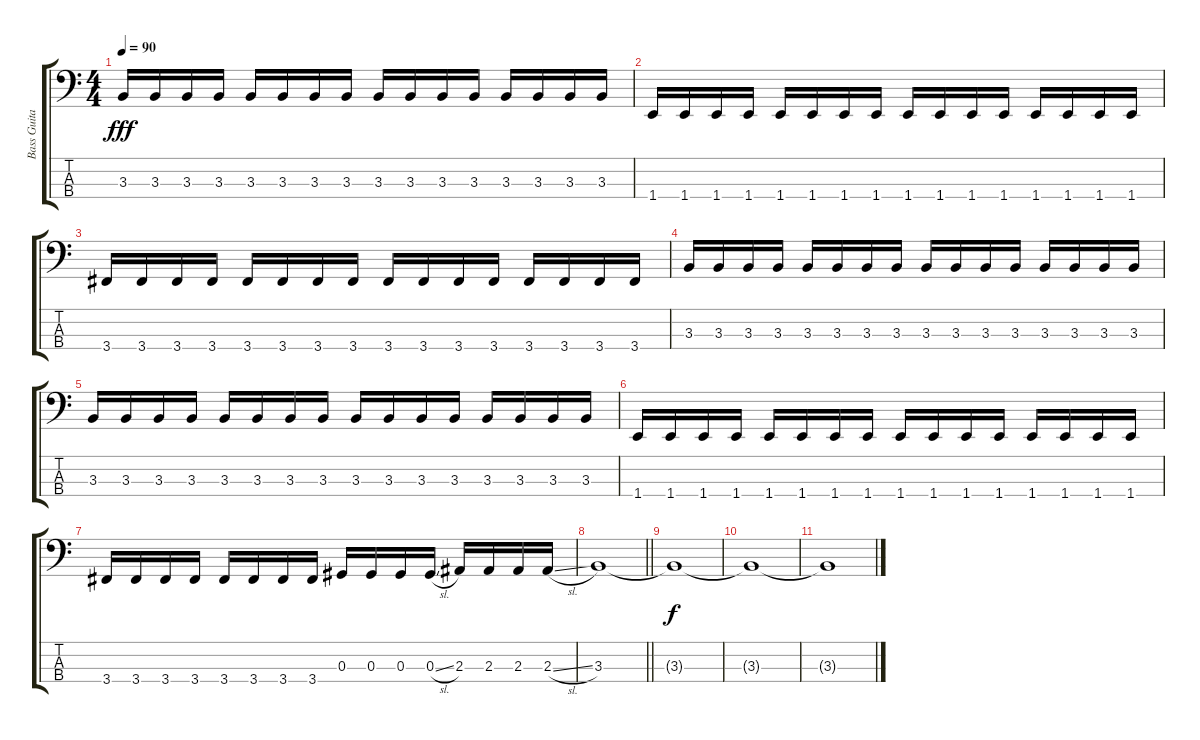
\track ("Bass Guitar" "Bass Guita") {instrument electricbassfinger}
\staff {score tabs}
\tuning (Gb2 Db2 Ab1 Eb1) {hide}
\ts (4 4)
\tempo 90
\clef f4
\ks c
3.3.16{dy fff} 3.3.16 3.3.16 3.3.16 3.3.16 3.3.16 3.3.16 3.3.16 3.3.16 3.3.16 3.3.16 3.3.16 3.3.16 3.3.16 3.3.16 3.3.16 |
1.4.16 1.4.16 1.4.16 1.4.16 1.4.16 1.4.16 1.4.16 1.4.16 1.4.16 1.4.16 1.4.16 1.4.16 1.4.16 1.4.16 1.4.16 1.4.16 |
3.4.16 3.4.16 3.4.16 3.4.16 3.4.16 3.4.16 3.4.16 3.4.16 3.4.16 3.4.16 3.4.16 3.4.16 3.4.16 3.4.16 3.4.16 3.4.16 |
3.3.16 3.3.16 3.3.16 3.3.16 3.3.16 3.3.16 3.3.16 3.3.16 3.3.16 3.3.16 3.3.16 3.3.16 3.3.16 3.3.16 3.3.16 3.3.16 |
3.3.16 3.3.16 3.3.16 3.3.16 3.3.16 3.3.16 3.3.16 3.3.16 3.3.16 3.3.16 3.3.16 3.3.16 3.3.16 3.3.16 3.3.16 3.3.16 |
1.4.16 1.4.16 1.4.16 1.4.16 1.4.16 1.4.16 1.4.16 1.4.16 1.4.16 1.4.16 1.4.16 1.4.16 1.4.16 1.4.16 1.4.16 1.4.16 |
3.4.16 3.4.16 3.4.16 3.4.16 3.4.16 3.4.16 3.4.16 3.4.16 0.3.16 0.3.16 0.3.16 0.3{sl}.16 2.3.16 2.3.16 2.3.16 2.3{sl}.16 |
\barLineRight lightlight
3.3.1 |
3.3{t}.1{dy f} |
3.3{t}.1 |
3.3{t}.1
